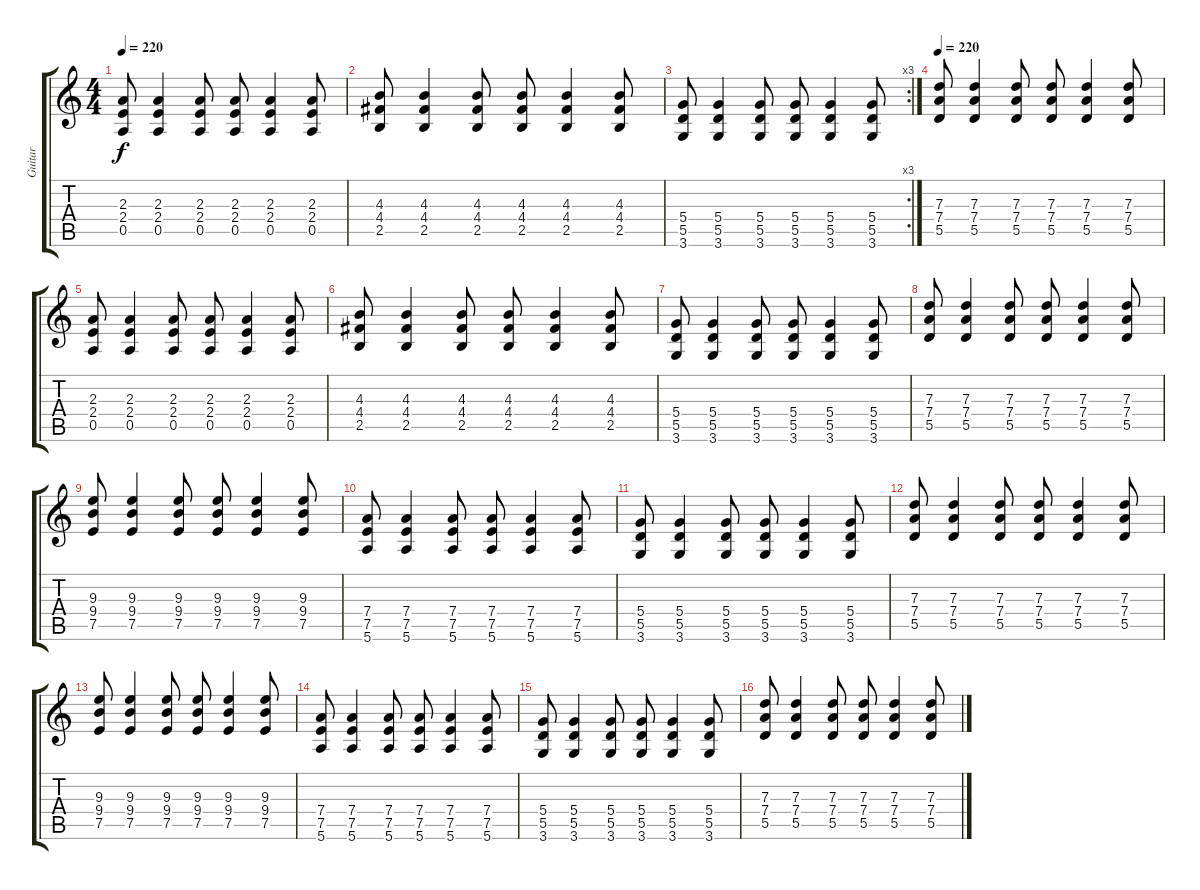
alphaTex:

\track ("Guitar" "Guitar") {instrument acousticguitarnylon}
\staff {score tabs}
\tuning (E4 B3 G3 D3 A2 E2) {hide}
\ts (4 4)
\tempo 220
\clef g2
\ks c
(2.3 2.4 0.5).8{dy f instrument overdrivenguitar} (2.3 2.4 0.5).4 (2.3 2.4 0.5).8 (2.3 2.4 0.5).8 (2.3 2.4 0.5).4 (2.3 2.4 0.5).8 |
(4.3 4.4 2.5).8{instrument overdrivenguitar} (4.3 4.4 2.5).4 (4.3 4.4 2.5).8 (4.3 4.4 2.5).8 (4.3 4.4 2.5).4 (4.3 4.4 2.5).8 |
\rc 3
(5.4 5.5 3.6).8{instrument overdrivenguitar} (5.4 5.5 3.6).4 (5.4 5.5 3.6).8 (5.4 5.5 3.6).8 (5.4 5.5 3.6).4 (5.4 5.5 3.6).8 |
\tempo 220
(7.3 7.4 5.5).8{instrument overdrivenguitar} (7.3 7.4 5.5).4 (7.3 7.4 5.5).8 (7.3 7.4 5.5).8 (7.3 7.4 5.5).4 (7.3 7.4 5.5).8 |
(2.3 2.4 0.5).8{instrument overdrivenguitar} (2.3 2.4 0.5).4 (2.3 2.4 0.5).8 (2.3 2.4 0.5).8 (2.3 2.4 0.5).4 (2.3 2.4 0.5).8 |
(4.3 4.4 2.5).8{instrument overdrivenguitar} (4.3 4.4 2.5).4 (4.3 4.4 2.5).8 (4.3 4.4 2.5).8 (4.3 4.4 2.5).4 (4.3 4.4 2.5).8 |
(5.4 5.5 3.6).8{instrument overdrivenguitar} (5.4 5.5 3.6).4 (5.4 5.5 3.6).8 (5.4 5.5 3.6).8 (5.4 5.5 3.6).4 (5.4 5.5 3.6).8 |
(7.3 7.4 5.5).8{instrument overdrivenguitar} (7.3 7.4 5.5).4 (7.3 7.4 5.5).8 (7.3 7.4 5.5).8 (7.3 7.4 5.5).4 (7.3 7.4 5.5).8 |
(9.3 9.4 7.5).8{instrument overdrivenguitar} (9.3 9.4 7.5).4 (9.3 9.4 7.5).8 (9.3 9.4 7.5).8 (9.3 9.4 7.5).4 (9.3 9.4 7.5).8 |
(7.4 7.5 5.6).8{instrument overdrivenguitar} (7.4 7.5 5.6).4 (7.4 7.5 5.6).8 (7.4 7.5 5.6).8 (7.4 7.5 5.6).4 (7.4 7.5 5.6).8 |
(5.4 5.5 3.6).8{instrument overdrivenguitar} (5.4 5.5 3.6).4 (5.4 5.5 3.6).8 (5.4 5.5 3.6).8 (5.4 5.5 3.6).4 (5.4 5.5 3.6).8 |
(7.3 7.4 5.5).8{instrument overdrivenguitar} (7.3 7.4 5.5).4 (7.3 7.4 5.5).8 (7.3 7.4 5.5).8 (7.3 7.4 5.5).4 (7.3 7.4 5.5).8 |
(9.3 9.4 7.5).8{instrument overdrivenguitar} (9.3 9.4 7.5).4 (9.3 9.4 7.5).8 (9.3 9.4 7.5).8 (9.3 9.4 7.5).4 (9.3 9.4 7.5).8 |
(7.4 7.5 5.6).8{instrument overdrivenguitar} (7.4 7.5 5.6).4 (7.4 7.5 5.6).8 (7.4 7.5 5.6).8 (7.4 7.5 5.6).4 (7.4 7.5 5.6).8 |
(5.4 5.5 3.6).8{instrument overdrivenguitar} (5.4 5.5 3.6).4 (5.4 5.5 3.6).8 (5.4 5.5 3.6).8 (5.4 5.5 3.6).4 (5.4 5.5 3.6).8 |
(7.3 7.4 5.5).8{instrument overdrivenguitar} (7.3 7.4 5.5).4 (7.3 7.4 5.5).8 (7.3 7.4 5.5).8 (7.3 7.4 5.5).4 (7.3 7.4 5.5).8
